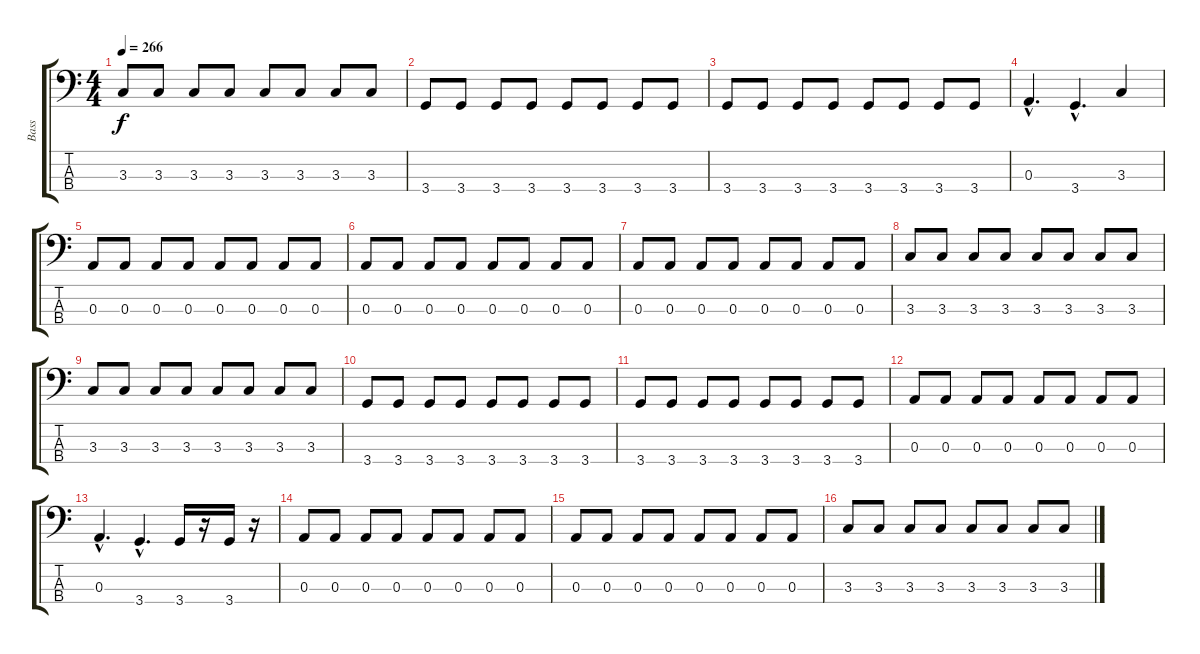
\track ("Bass" "Bass") {instrument electricbasspick}
\staff {score tabs}
\tuning (G2 D2 A1 E1) {hide}
\ts (4 4)
\tempo 266
\clef f4
\ks c
3.3.8{dy f} 3.3.8 3.3.8 3.3.8 3.3.8 3.3.8 3.3.8 3.3.8 |
3.4.8 3.4.8 3.4.8 3.4.8 3.4.8 3.4.8 3.4.8 3.4.8 |
3.4.8 3.4.8 3.4.8 3.4.8 3.4.8 3.4.8 3.4.8 3.4.8 |
0.3{hac}.4{d} 3.4{hac}.4{d} 3.3.4 |
0.3.8 0.3.8 0.3.8 0.3.8 0.3.8 0.3.8 0.3.8 0.3.8 |
0.3.8 0.3.8 0.3.8 0.3.8 0.3.8 0.3.8 0.3.8 0.3.8 |
0.3.8 0.3.8 0.3.8 0.3.8 0.3.8 0.3.8 0.3.8 0.3.8 |
3.3.8 3.3.8 3.3.8 3.3.8 3.3.8 3.3.8 3.3.8 3.3.8 |
3.3.8 3.3.8 3.3.8 3.3.8 3.3.8 3.3.8 3.3.8 3.3.8 |
3.4.8 3.4.8 3.4.8 3.4.8 3.4.8 3.4.8 3.4.8 3.4.8 |
3.4.8 3.4.8 3.4.8 3.4.8 3.4.8 3.4.8 3.4.8 3.4.8 |
0.3.8 0.3.8 0.3.8 0.3.8 0.3.8 0.3.8 0.3.8 0.3.8 |
0.3{hac}.4{d} 3.4{hac}.4{d} 3.4.16 r.16 3.4.16 r.16 |
0.3.8 0.3.8 0.3.8 0.3.8 0.3.8 0.3.8 0.3.8 0.3.8 |
0.3.8 0.3.8 0.3.8 0.3.8 0.3.8 0.3.8 0.3.8 0.3.8 |
3.3.8 3.3.8 3.3.8 3.3.8 3.3.8 3.3.8 3.3.8 3.3.8
